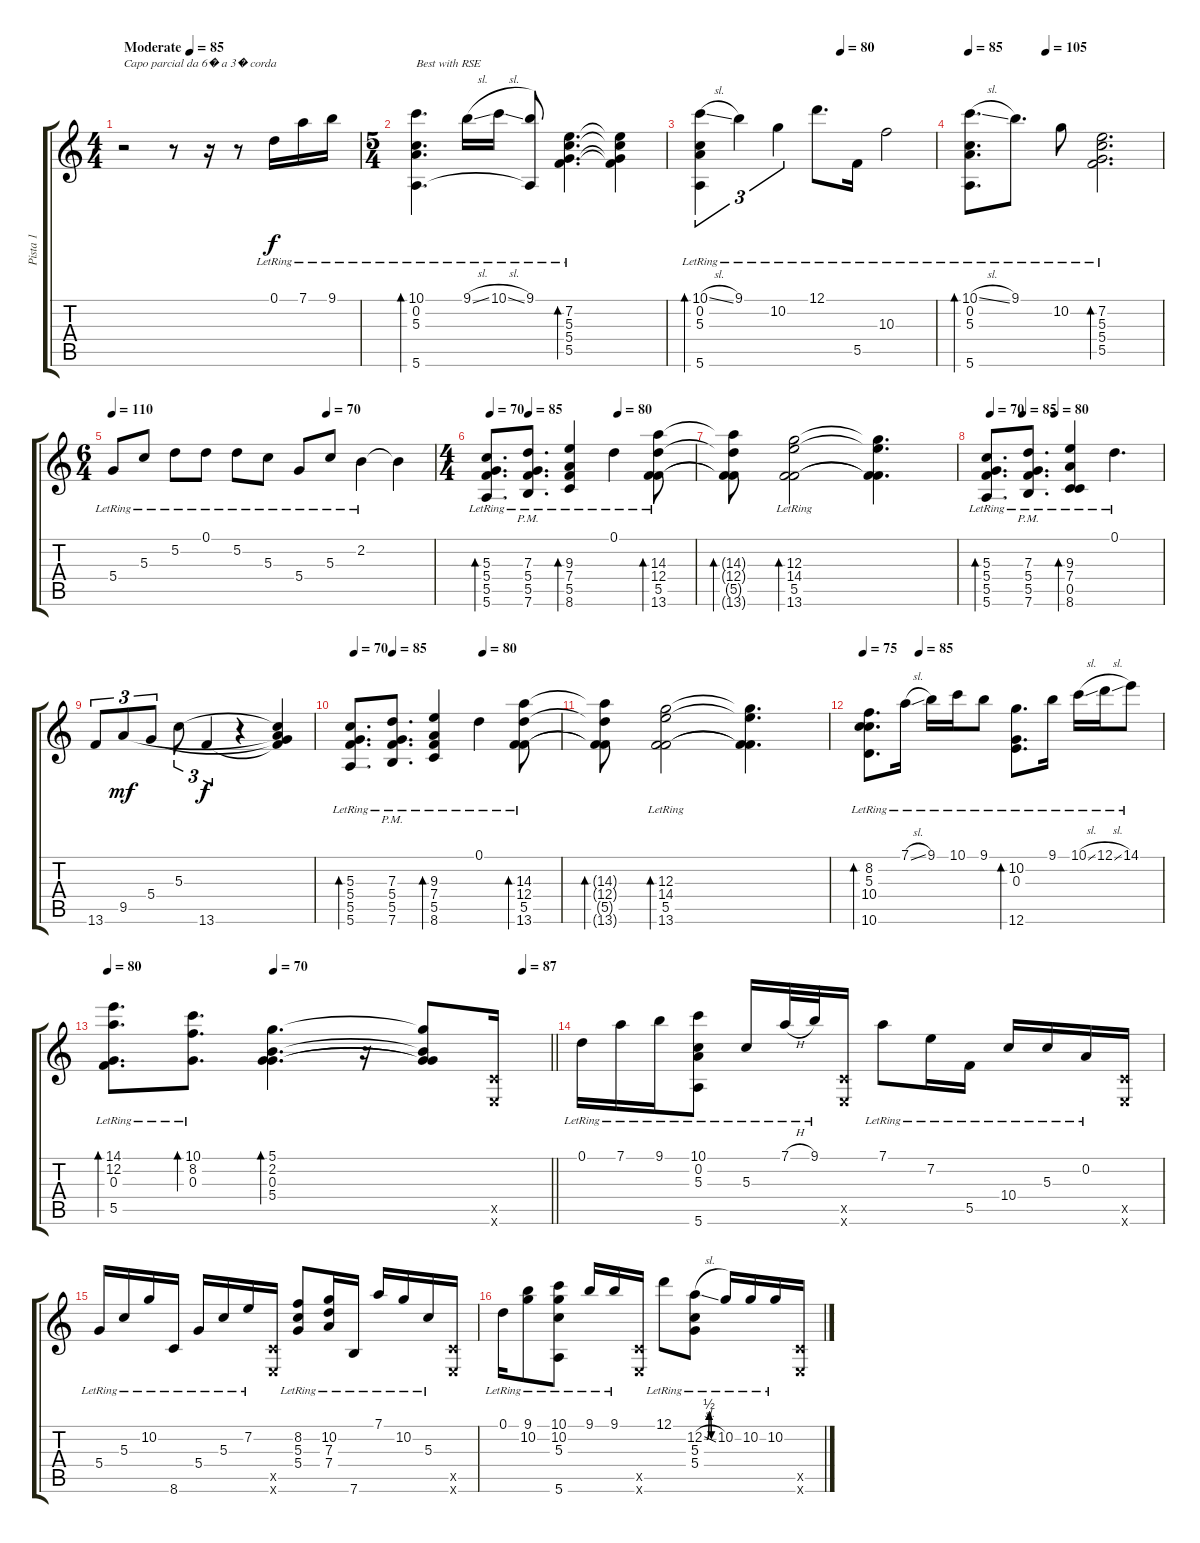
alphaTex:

\track ("Pista 1" "Pista 1") {instrument acousticguitarsteel}
\staff {score tabs}
\tuning (D4 A3 G3 D3 C3 E2) {hide}
\ts (4 4)
\section ("" "")
\tempo (85 "Moderate")
\tempo 90
\tempo (85 "Moderate")
\clef g2
\ks c
r.2{txt "Capo parcial da 6� a 3� corda" dy f instrument acousticguitarsteel} r.8 r.16 r.8 0.1{lr}.16 7.1{lr}.16 9.1{lr}.16 |
\ts (5 4)
(10.1{lr} 0.2{lr} 5.3{lr} 5.6{lr}).4{d bd 240 txt "Best with RSE"} 9.1{sl lr}.16 10.1{sl lr}.16 (9.1{lr} 5.6{t}).8 (7.2{lr} 5.3{lr} 5.4{lr} 5.5{lr}).4{d bd 240} (7.2{t} 5.3{t} 5.4{t} 5.5{t}).4 |
\tempo (80 0.6)
(10.1{sl lr} 0.2{lr} 5.3{lr} 5.6{lr}).4{tu (3 2) bd 240} 9.1{lr}.4{tu (3 2)} 10.2{lr}.4{tu (3 2)} 12.1{lr}.8{d} 5.5{lr}.16 10.3{lr}.2 |
\tempo 85
\tempo (105 0.4)
(10.1{sl lr} 0.2{lr} 5.3{lr} 5.6{lr}).8{d bd 240} 9.1{lr}.8{d} 10.2{lr}.8 (7.2{lr} 5.3{lr} 5.4{lr} 5.5{lr}).2{d bd 240} |
\ts (6 4)
\tempo 110
\tempo (70 0.6666666666666666)
5.4{lr}.8 5.3{lr}.8 5.2{lr}.8 0.1{lr}.8 5.2{lr}.8 5.3{lr}.8 5.4{lr}.8 5.3{lr}.8 2.2{lr}.4 2.2{t}.4 |
\ts (4 4)
\tempo 70
\tempo (85 0.1875)
\tempo (80 0.625)
(5.3{lr} 5.4{lr} 5.5{lr} 5.6{lr}).8{d bd 120} (7.3{lr} 5.4{lr} 5.5{pm lr} 7.6{pm lr}).8{d} (9.3{lr} 7.4{lr} 5.5{lr} 8.6{lr}).4{bd 120} 0.1{lr}.4 (14.3{lr} 12.4{lr} 5.5{lr} 13.6{lr}).8{bd 120} |
(14.3{t} 12.4{t} 5.5{t} 13.6{t}).8{bd 120} (12.3{lr} 14.4{lr} 5.5{lr} 13.6{lr}).2{bd 120} (12.3{t} 14.4{t} 5.5{t} 13.6{t}).4{d} |
\tempo 70
\tempo (85 0.1875)
\tempo (80 0.375)
(5.3{lr} 5.4{lr} 5.5{lr} 5.6{lr}).8{d bd 120} (7.3{lr} 5.4{lr} 5.5{pm lr} 7.6{pm lr}).8{d} (9.3{lr} 7.4{lr} 0.5{lr} 8.6{lr}).4{bd 120} 0.1{lr}.4{d} |
13.6.8{tu (3 2)} 9.5.8{tu (3 2) dy mf} 5.4.8{tu (3 2)} 5.3.8{tu (3 2)} 13.6.4{tu (3 2) dy f} r.4 (5.3{t} 5.4{t} 9.5{t} 13.6{t}).4 |
\tempo 70
\tempo (85 0.1875)
\tempo (80 0.625)
(5.3{lr} 5.4{lr} 5.5{lr} 5.6{lr}).8{d bd 120} (7.3{lr} 5.4{lr} 5.5{pm lr} 7.6{pm lr}).8{d} (9.3{lr} 7.4{lr} 5.5{lr} 8.6{lr}).4{bd 120} 0.1{lr}.4 (14.3{lr} 12.4{lr} 5.5{lr} 13.6{lr}).8{bd 120} |
(14.3{t} 12.4{t} 5.5{t} 13.6{t}).8{bd 120} (12.3{lr} 14.4{lr} 5.5{lr} 13.6{lr}).2{bd 120} (12.3{t} 14.4{t} 5.5{t} 13.6{t}).4{d} |
\tempo 75
\tempo (85 0.1875)
(8.2 5.3 10.4{lr} 10.6{lr}).8{d bd 120} 7.1{sl lr}.16 9.1{lr}.16 10.1{lr}.16 9.1{lr}.8 (10.2{lr} 0.3{lr} 12.6{lr}).8{d bd 120} 9.1{lr}.16 10.1{sl lr}.16 12.1{sl lr}.16 14.1{lr}.8 |
\tempo 80
\tempo (70 0.375)
\tempo (87 0.9375)
\barLineRight lightlight
(14.1 12.2{lr} 0.3{lr} 5.5{lr}).8{d bd 60} (10.1{lr} 8.2{lr} 0.3{lr}).8{d bd 60} (5.1 2.2 0.3 5.4).4{d bd 60} r.16 (5.1{t} 2.2{t} 0.3{t} 5.4{t}).8 (0.5{x} 0.6{x}).16 |
\section ("" "")
0.1{lr}.16 7.1{lr}.16 9.1{lr}.16 (10.1{lr} 0.2{lr} 5.3{lr} 5.6{lr}).8 5.3{lr}.16 7.1{h lr}.32 9.1{lr}.32 (0.5{x} 0.6{x}).16 7.1{lr}.8 7.2{lr}.16 5.5{lr}.16 10.4{lr}.16 5.3{lr}.16 0.2{lr}.16 (0.5{x} 0.6{x}).16 |
5.4{lr}.16 5.3{lr}.16 10.2{lr}.16 8.6{lr}.16 5.4{lr}.16 5.3{lr}.16 7.2{lr}.16 (0.5{x} 0.6{x}).16 (8.2{lr} 5.3{lr} 5.4{lr}).8 (10.2{lr} 7.3{lr} 7.4{lr}).16 7.6{lr}.16 7.1{lr}.16 10.2{lr}.16 5.3{lr}.16 (0.5{x} 0.6{x}).16 |
0.1{lr}.16 (9.1{lr} 10.2{lr}).8 (10.1{lr} 10.2{lr} 5.3{lr} 5.6{lr}).8 9.1{lr}.16 9.1{lr}.16 (0.5{x} 0.6{x}).16 12.1{lr}.8 (12.2{be (custom 0 0 15 0 30 2 44 0 60 0) sl lr} 5.3{lr} 5.4{lr}).8 10.2{lr}.16 10.2{lr}.16 10.2{lr}.16 (0.5{x} 0.6{x}).16
